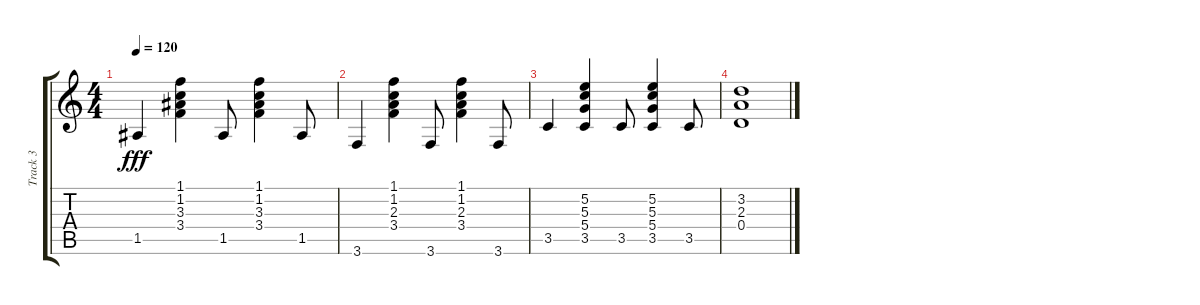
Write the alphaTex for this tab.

\track ("Track 3" "Track 3") {instrument distortionguitar}
\staff {score tabs}
\tuning (E4 B3 G3 D3 A2 D2) {hide}
\ts (4 4)
\tempo 120
\clef g2
\ks c
1.5.4{dy fff} (1.1 1.2 3.3 3.4).4 1.5.8 (1.1 1.2 3.3 3.4).4 1.5.8 |
3.6.4 (1.1 1.2 2.3 3.4).4 3.6.8 (1.1 1.2 2.3 3.4).4 3.6.8 |
3.5.4 (5.2 5.3 5.4 3.5).4 3.5.8 (5.2 5.3 5.4 3.5).4 3.5.8 |
(3.2 2.3 0.4).1
